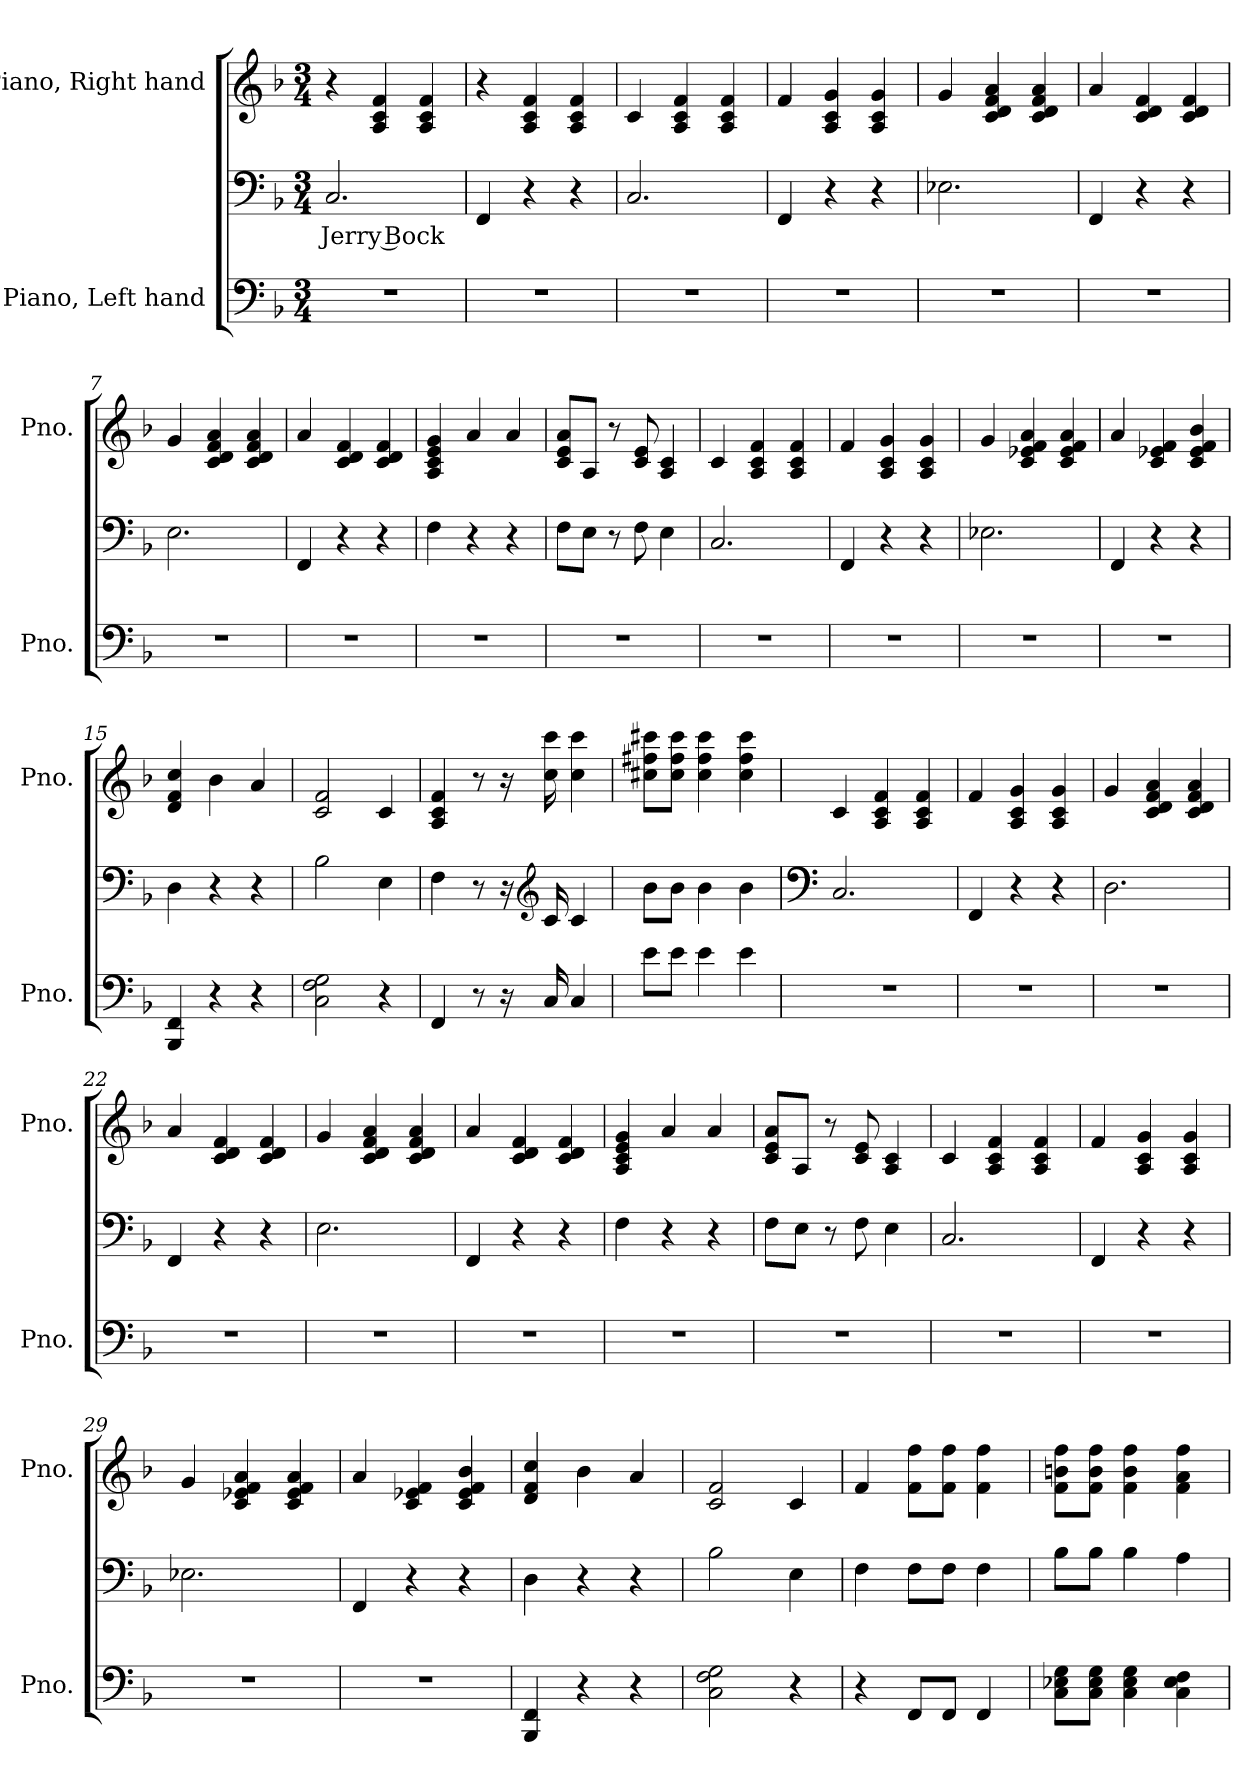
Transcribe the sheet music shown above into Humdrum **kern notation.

**kern	**kern	**text	**kern
*part2	*part2	*part2	*part1
*staff3	*staff2	*staff2	*staff1
*I"Piano, Left hand	*	*	*I"Piano, Right hand
*I'Pno.	*	*	*I'Pno.
*clefF4	*clefF4	*	*clefG2
*k[b-]	*k[b-]	*	*k[b-]
*M3/4	*M3/4	*	*M3/4
*MM120	*MM120	*	*MM120
=1	=1	=1	=1
!	!	!LO:LY:b	!
2.r	2.C/	Jerry Bock	4r
.	.	.	4A/ 4c/ 4f/
.	.	.	4A/ 4c/ 4f/
=2	=2	=2	=2
2.r	4FF/	.	4r
.	4r	.	4A/ 4c/ 4f/
.	4r	.	4A/ 4c/ 4f/
=3	=3	=3	=3
2.r	2.C/	.	4c/
.	.	.	4A/ 4c/ 4f/
.	.	.	4A/ 4c/ 4f/
=4	=4	=4	=4
2.r	4FF/	.	4f/
.	4r	.	4A/ 4c/ 4g/
.	4r	.	4A/ 4c/ 4g/
=5	=5	=5	=5
2.r	2.E-X\	.	4g/
.	.	.	4c/ 4d/ 4f/ 4a/
.	.	.	4c/ 4d/ 4f/ 4a/
=6	=6	=6	=6
2.r	4FF/	.	4a/
.	4r	.	4c/ 4d/ 4f/
.	4r	.	4c/ 4d/ 4f/
!!LO:LB:g=z
=7	=7	=7	=7
2.r	2.E\	.	4g/
.	.	.	4c/ 4d/ 4f/ 4a/
.	.	.	4c/ 4d/ 4f/ 4a/
=8	=8	=8	=8
2.r	4FF/	.	4a/
.	4r	.	4c/ 4d/ 4f/
.	4r	.	4c/ 4d/ 4f/
=9	=9	=9	=9
2.r	4F\	.	4A/ 4c/ 4e/ 4g/
.	4r	.	4a/
.	4r	.	4a/
=10	=10	=10	=10
2.r	8F\L	.	8c/ 8e/ 8a/L
.	8E\J	.	8A/J
.	8r	.	8r
.	8F\	.	8c/ 8e/
.	4E\	.	4A/ 4c/
=11	=11	=11	=11
2.r	2.C/	.	4c/
.	.	.	4A/ 4c/ 4f/
.	.	.	4A/ 4c/ 4f/
=12	=12	=12	=12
2.r	4FF/	.	4f/
.	4r	.	4A/ 4c/ 4g/
.	4r	.	4A/ 4c/ 4g/
=13	=13	=13	=13
2.r	2.E-X\	.	4g/
.	.	.	4c/ 4e-X/ 4f/ 4a/
.	.	.	4c/ 4e-/ 4f/ 4a/
!!LO:LB:g=z
=14	=14	=14	=14
2.r	4FF/	.	4a/
.	4r	.	4c/ 4e-X/ 4f/
.	4r	.	4c/ 4e-/ 4f/ 4b-/
=15	=15	=15	=15
4BBB-/ 4FF/	4D\	.	4d/ 4f/ 4cc/
4r	4r	.	4b-\
4r	4r	.	4a/
=16	=16	=16	=16
2C\ 2F\ 2G\	2B-\	.	2c/ 2f/
4r	4E\	.	4c/
=17	=17	=17	=17
4FF/	4F\	.	4A/ 4c/ 4f/
8r	8r	.	8r
16r	16r	.	16r
*	*clefG2	*	*
16C/	16c/	.	16cc\ 16ccc\
4C/	4c/	.	4cc\ 4ccc\
=18	=18	=18	=18
8e\L	8b-\L	.	8cc#X\ 8ff#X\ 8ccc#X\L
8e\J	8b-\J	.	8cc#\ 8ff#\ 8ccc#\J
4e\	4b-\	.	4cc#\ 4ff#\ 4ccc#\
4e\	4b-\	.	4cc#\ 4ff#\ 4ccc#\
=19	=19	=19	=19
*	*clefF4	*	*
2.r	2.C/	.	4c/
.	.	.	4A/ 4c/ 4f/
.	.	.	4A/ 4c/ 4f/
=20	=20	=20	=20
2.r	4FF/	.	4f/
.	4r	.	4A/ 4c/ 4g/
.	4r	.	4A/ 4c/ 4g/
!!LO:LB:g=z
=21	=21	=21	=21
2.r	2.D\	.	4g/
.	.	.	4c/ 4d/ 4f/ 4a/
.	.	.	4c/ 4d/ 4f/ 4a/
=22	=22	=22	=22
2.r	4FF/	.	4a/
.	4r	.	4c/ 4d/ 4f/
.	4r	.	4c/ 4d/ 4f/
=23	=23	=23	=23
2.r	2.E\	.	4g/
.	.	.	4c/ 4d/ 4f/ 4a/
.	.	.	4c/ 4d/ 4f/ 4a/
=24	=24	=24	=24
2.r	4FF/	.	4a/
.	4r	.	4c/ 4d/ 4f/
.	4r	.	4c/ 4d/ 4f/
=25	=25	=25	=25
2.r	4F\	.	4A/ 4c/ 4e/ 4g/
.	4r	.	4a/
.	4r	.	4a/
=26	=26	=26	=26
2.r	8F\L	.	8c/ 8e/ 8a/L
.	8E\J	.	8A/J
.	8r	.	8r
.	8F\	.	8c/ 8e/
.	4E\	.	4A/ 4c/
=27	=27	=27	=27
2.r	2.C/	.	4c/
.	.	.	4A/ 4c/ 4f/
.	.	.	4A/ 4c/ 4f/
!!LO:PB:g=z
=28	=28	=28	=28
2.r	4FF/	.	4f/
.	4r	.	4A/ 4c/ 4g/
.	4r	.	4A/ 4c/ 4g/
=29	=29	=29	=29
2.r	2.E-X\	.	4g/
.	.	.	4c/ 4e-X/ 4f/ 4a/
.	.	.	4c/ 4e-/ 4f/ 4a/
=30	=30	=30	=30
2.r	4FF/	.	4a/
.	4r	.	4c/ 4e-X/ 4f/
.	4r	.	4c/ 4e-/ 4f/ 4b-/
=31	=31	=31	=31
4BBB-/ 4FF/	4D\	.	4d/ 4f/ 4cc/
4r	4r	.	4b-\
4r	4r	.	4a/
=32	=32	=32	=32
2C\ 2F\ 2G\	2B-\	.	2c/ 2f/
4r	4E\	.	4c/
=33	=33	=33	=33
4r	4F\	.	4f/
8FF/L	8F\L	.	8f\ 8ff\L
8FF/J	8F\J	.	8f\ 8ff\J
4FF/	4F\	.	4f\ 4ff\
=34	=34	=34	=34
8C\ 8E-X\ 8G\L	8B-\L	.	8f\ 8bn\ 8ff\L
8C\ 8E-\ 8G\J	8B-\J	.	8f\ 8b\ 8ff\J
4C\ 4E-\ 4G\	4B-\	.	4f\ 4b\ 4ff\
4C\ 4E-\ 4F\	4A\	.	4f\ 4a\ 4ff\
=	=	=	=
*-	*-	*-	*-
